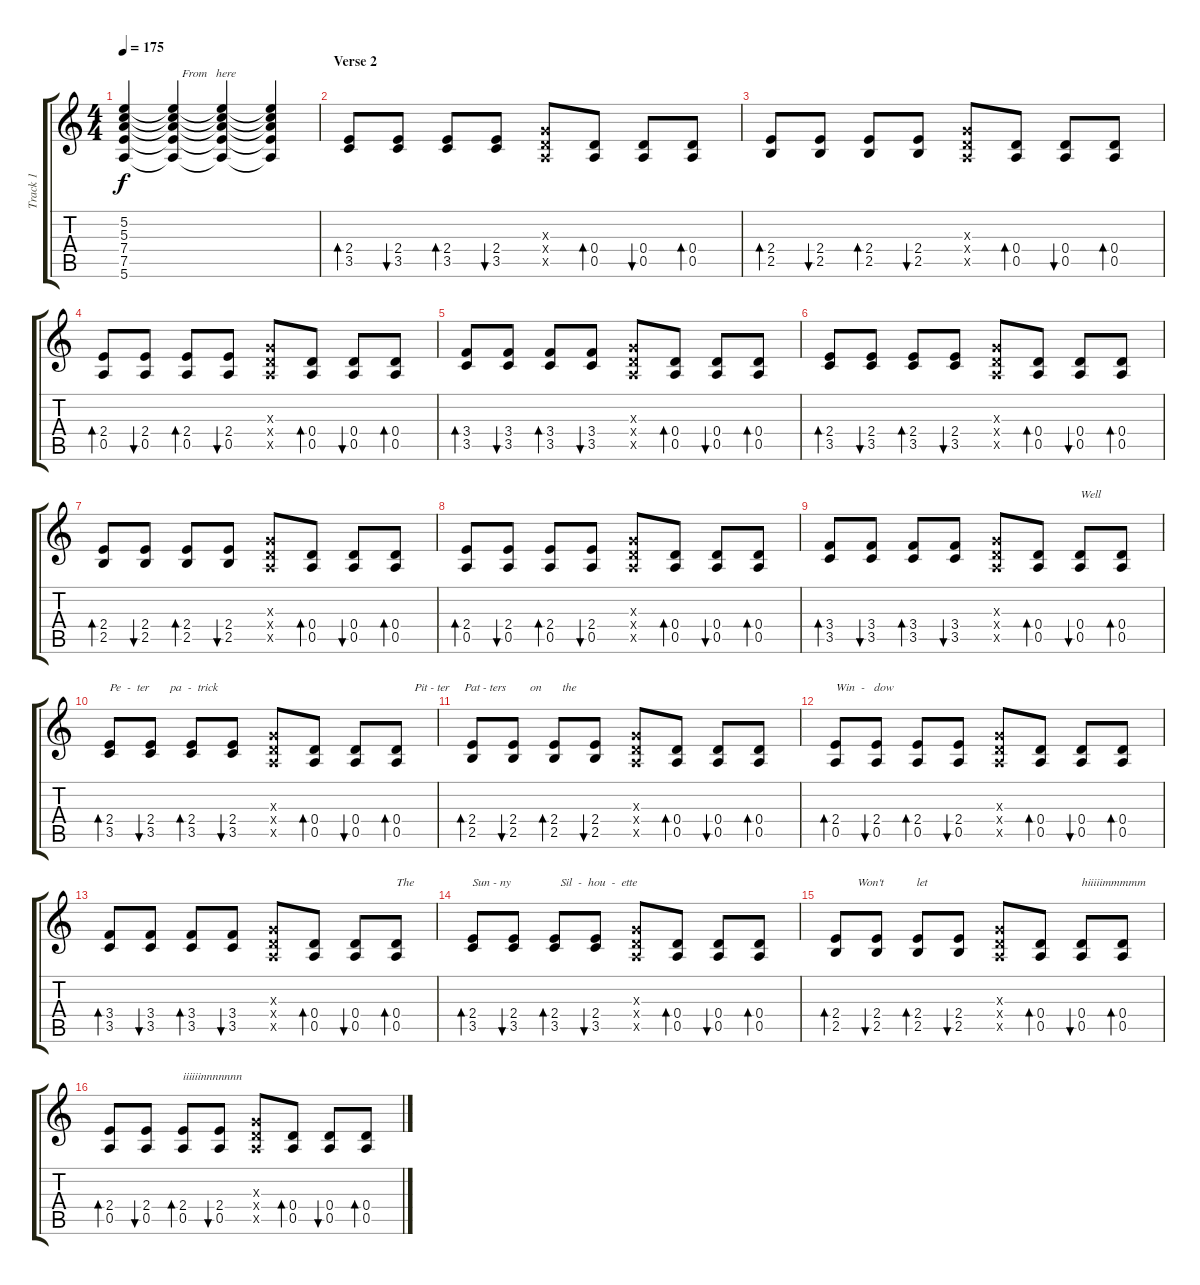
\track ("Track 1" "Track 1") {instrument acousticguitarsteel}
\staff {score tabs}
\tuning (E4 B3 G3 D3 A2 E2) {hide}
\ts (4 4)
\tempo 175
\clef g2
\ks c
(5.2{t} 5.3{t} 7.4{t} 7.5{t} 5.6{t}).4{dy f} (5.2{t} 5.3{t} 7.4{t} 7.5{t} 5.6{t}).4{txt "   From   here"} (5.2{t} 5.3{t} 7.4{t} 7.5{t} 5.6{t}).4 (5.2{t} 5.3{t} 7.4{t} 7.5{t} 5.6{t}).4 |
\section ("" "Verse 2")
(2.4 3.5).8{bd 120 volume 13} (2.4 3.5).8{bu 120} (2.4 3.5).8{bd 120} (2.4 3.5).8{bu 120} (0.3{x} 0.4{x} 0.5{x}).8 (0.4 0.5).8{bd 120} (0.4 0.5).8{bu 120} (0.4 0.5).8{bd 120} |
(2.4 2.5).8{bd 120} (2.4 2.5).8{bu 120} (2.4 2.5).8{bd 120} (2.4 2.5).8{bu 120} (0.3{x} 0.4{x} 0.5{x}).8 (0.4 0.5).8{bd 120} (0.4 0.5).8{bu 120} (0.4 0.5).8{bd 120} |
(2.4 0.5).8{bd 120} (2.4 0.5).8{bu 120} (2.4 0.5).8{bd 120} (2.4 0.5).8{bu 120} (0.3{x} 0.4{x} 0.5{x}).8 (0.4 0.5).8{bd 120} (0.4 0.5).8{bu 120} (0.4 0.5).8{bd 120} |
(3.4 3.5).8{bd 120} (3.4 3.5).8{bu 120} (3.4 3.5).8{bd 120} (3.4 3.5).8{bu 120} (0.3{x} 0.4{x} 0.5{x}).8 (0.4 0.5).8{bd 120} (0.4 0.5).8{bu 120} (0.4 0.5).8{bd 120} |
(2.4 3.5).8{bd 120} (2.4 3.5).8{bu 120} (2.4 3.5).8{bd 120} (2.4 3.5).8{bu 120} (0.3{x} 0.4{x} 0.5{x}).8 (0.4 0.5).8{bd 120} (0.4 0.5).8{bu 120} (0.4 0.5).8{bd 120} |
(2.4 2.5).8{bd 120} (2.4 2.5).8{bu 120} (2.4 2.5).8{bd 120} (2.4 2.5).8{bu 120} (0.3{x} 0.4{x} 0.5{x}).8 (0.4 0.5).8{bd 120} (0.4 0.5).8{bu 120} (0.4 0.5).8{bd 120} |
(2.4 0.5).8{bd 120} (2.4 0.5).8{bu 120} (2.4 0.5).8{bd 120} (2.4 0.5).8{bu 120} (0.3{x} 0.4{x} 0.5{x}).8 (0.4 0.5).8{bd 120} (0.4 0.5).8{bu 120} (0.4 0.5).8{bd 120} |
(3.4 3.5).8{bd 120} (3.4 3.5).8{bu 120} (3.4 3.5).8{bd 120} (3.4 3.5).8{bu 120} (0.3{x} 0.4{x} 0.5{x}).8 (0.4 0.5).8{bd 120} (0.4 0.5).8{bu 120 txt "Well"} (0.4 0.5).8{bd 120} |
(2.4 3.5).8{bd 120 txt "Pe  -  ter       pa  -  trick    "} (2.4 3.5).8{bu 120} (2.4 3.5).8{bd 120} (2.4 3.5).8{bu 120} (0.3{x} 0.4{x} 0.5{x}).8 (0.4 0.5).8{bd 120} (0.4 0.5).8{bu 120} (0.4 0.5).8{bd 120 txt "      Pit - ter     Pat - ters        on       the"} |
(2.4 2.5).8{bd 120} (2.4 2.5).8{bu 120} (2.4 2.5).8{bd 120} (2.4 2.5).8{bu 120} (0.3{x} 0.4{x} 0.5{x}).8 (0.4 0.5).8{bd 120} (0.4 0.5).8{bu 120} (0.4 0.5).8{bd 120} |
(2.4 0.5).8{bd 120 txt "Win  -   dow"} (2.4 0.5).8{bu 120} (2.4 0.5).8{bd 120} (2.4 0.5).8{bu 120} (0.3{x} 0.4{x} 0.5{x}).8 (0.4 0.5).8{bd 120} (0.4 0.5).8{bu 120} (0.4 0.5).8{bd 120} |
(3.4 3.5).8{bd 120} (3.4 3.5).8{bu 120} (3.4 3.5).8{bd 120} (3.4 3.5).8{bu 120} (0.3{x} 0.4{x} 0.5{x}).8 (0.4 0.5).8{bd 120} (0.4 0.5).8{bu 120} (0.4 0.5).8{bd 120 txt "The"} |
(2.4 3.5).8{bd 120 txt "Sun - ny"} (2.4 3.5).8{bu 120} (2.4 3.5).8{bd 120 txt "  Sil  -  hou  -  ette"} (2.4 3.5).8{bu 120} (0.3{x} 0.4{x} 0.5{x}).8 (0.4 0.5).8{bd 120} (0.4 0.5).8{bu 120} (0.4 0.5).8{bd 120} |
(2.4 2.5).8{bd 120 txt "       Won't           let      "} (2.4 2.5).8{bu 120} (2.4 2.5).8{bd 120} (2.4 2.5).8{bu 120} (0.3{x} 0.4{x} 0.5{x}).8 (0.4 0.5).8{bd 120} (0.4 0.5).8{bu 120 txt "hiiiiimmmmm"} (0.4 0.5).8{bd 120} |
(2.4 0.5).8{bd 120} (2.4 0.5).8{bu 120} (2.4 0.5).8{bd 120 txt "iiiiiinnnnnnn"} (2.4 0.5).8{bu 120} (0.3{x} 0.4{x} 0.5{x}).8 (0.4 0.5).8{bd 120} (0.4 0.5).8{bu 120} (0.4 0.5).8{bd 120}
